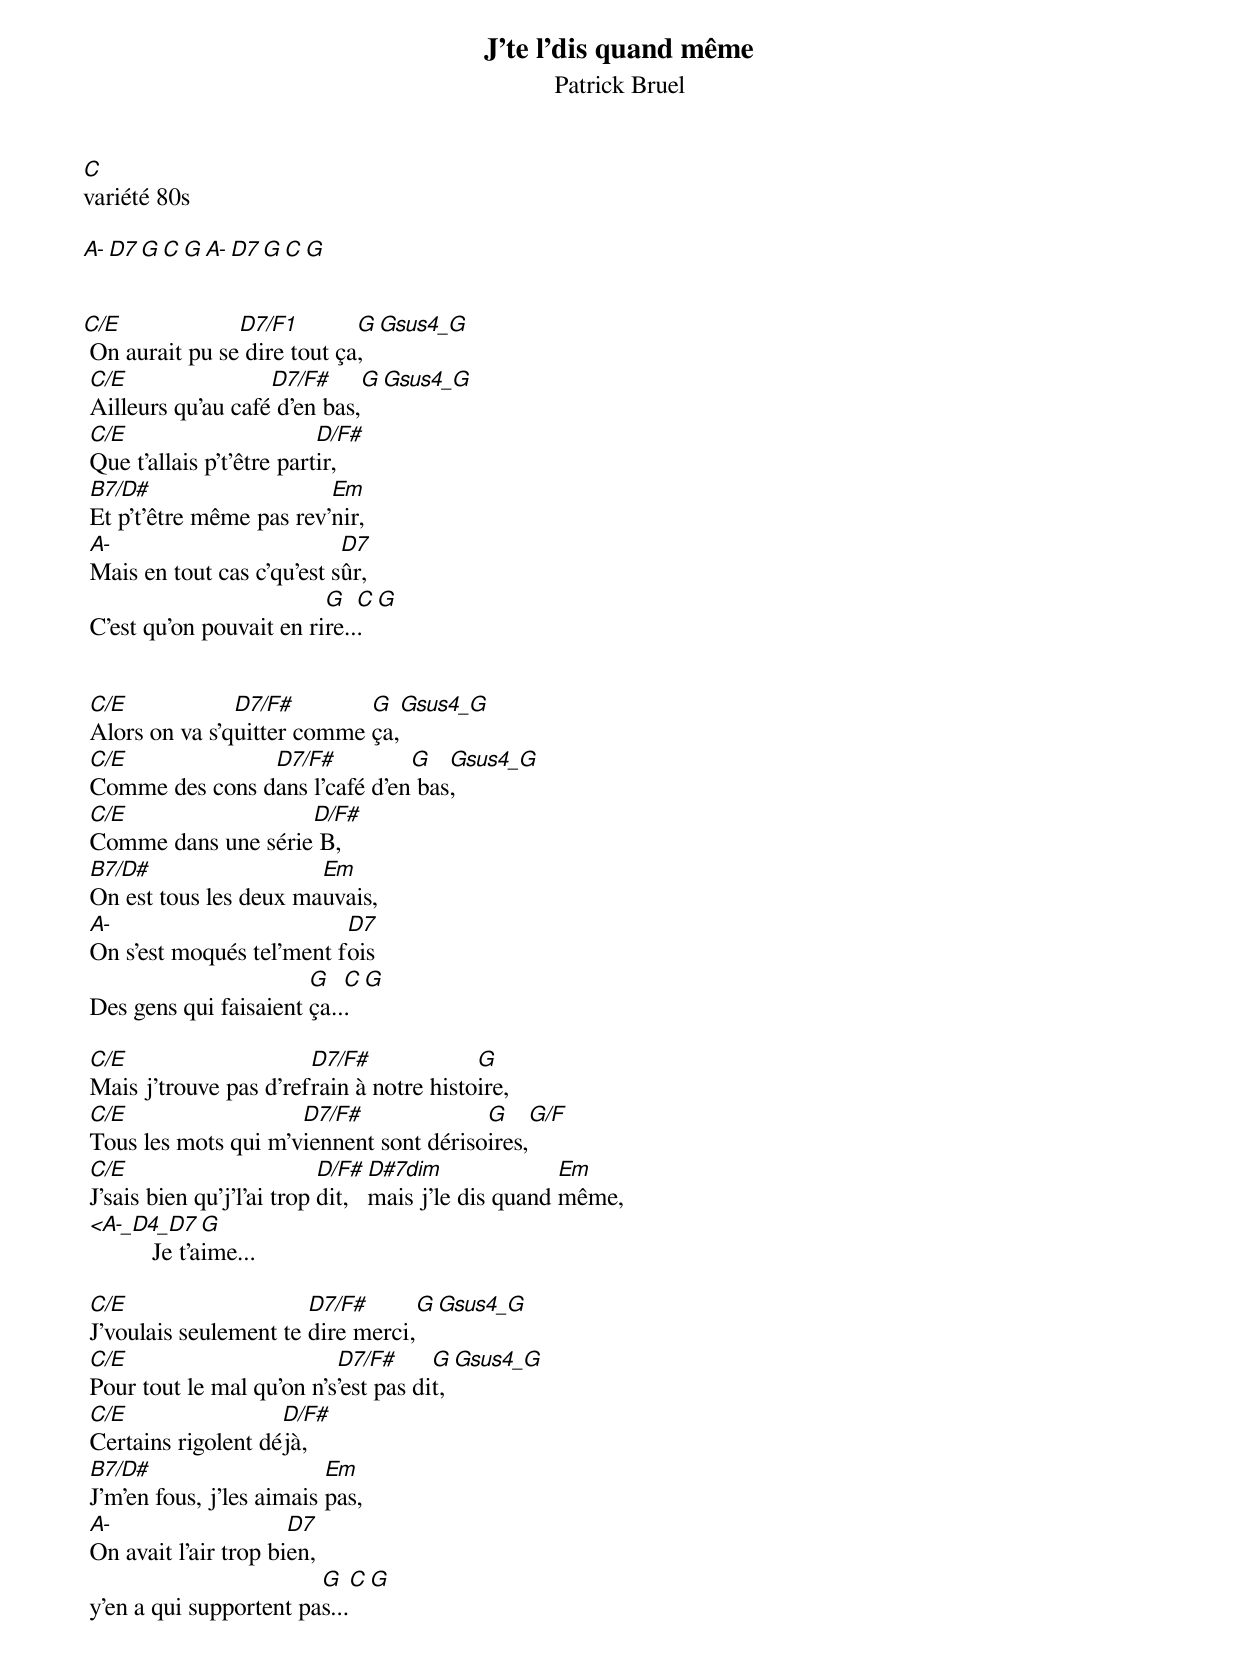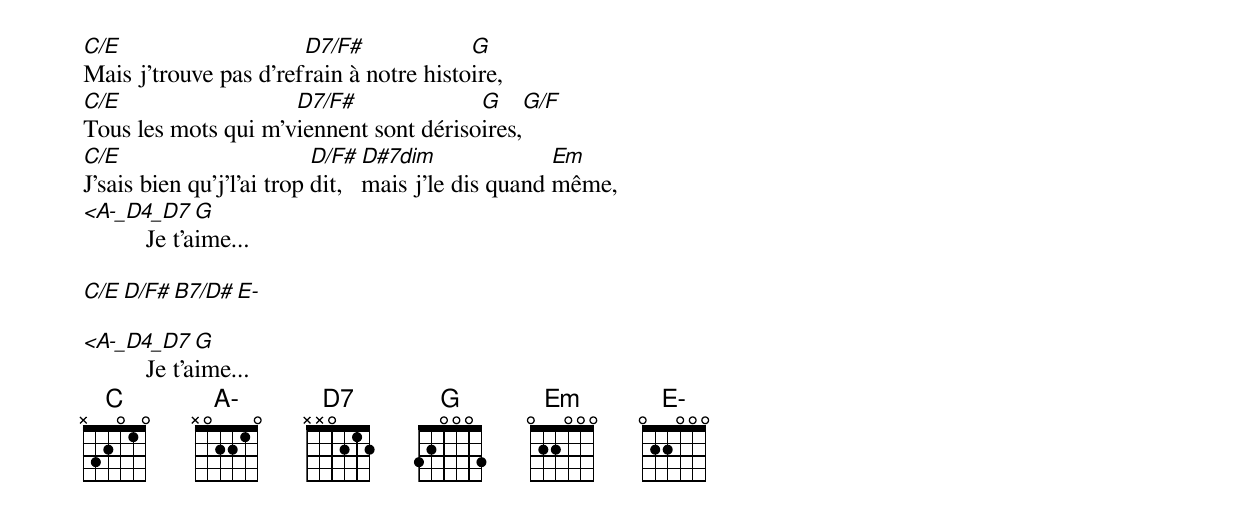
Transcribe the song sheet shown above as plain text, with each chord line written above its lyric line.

J'te l'dis quand même
Patrick Bruel
C
variété 80s

A-     D7        G        C        G       A-      D7       G     C      G


C/E             D7/F1        G   Gsus4_G
 On aurait pu se dire tout ça,
 C/E                D7/F#     G   Gsus4_G
 Ailleurs qu'au café d'en bas,
 C/E                       D/F#
 Que t'allais p't'être partir,
 B7/D#                    Em
 Et p't'être même pas rev'nir,
 A-                         D7
 Mais en tout cas c'qu'est sûr,
                          G   C   G
 C'est qu'on pouvait en rire...


 C/E            D7/F#        G   Gsus4_G
 Alors on va s'quitter comme ça,
 C/E             D7/F#          G   Gsus4_G
 Comme des cons dans l'café d'en bas,
 C/E                 D/F#
 Comme dans une série B,
 B7/D#                  Em
 On est tous les deux mauvais,
 A-                        D7
 On s'est moqués tel'ment fois
                        G   C   G
 Des gens qui faisaient ça...

 C/E                    D7/F#             G
 Mais j'trouve pas d'refrain à notre histoire,
 C/E                  D7/F#              G    G/F
 Tous les mots qui m'viennent sont dérisoires,
 C/E                        D/F#   D#7dim              Em
 J'sais bien qu'j'l'ai trop dit,   mais j'le dis quand même,
 <A-_D4_D7       G
           Je t'aime...

 C/E                    D7/F#        G   Gsus4_G
 J'voulais seulement te dire merci,
 C/E                       D7/F#      G   Gsus4_G
 Pour tout le mal qu'on n's'est pas dit,
 C/E                 D/F#
 Certains rigolent déjà,
 B7/D#                     Em
 J'm'en fous, j'les aimais pas,
 A-                    D7
 On avait l'air trop bien,
                         G   C   G
 y'en a qui supportent pas...

C/E                    D7/F#             G
Mais j'trouve pas d'refrain à notre histoire,
C/E                  D7/F#              G    G/F
Tous les mots qui m'viennent sont dérisoires,
C/E                        D/F#   D#7dim              Em
J'sais bien qu'j'l'ai trop dit,   mais j'le dis quand même,
<A-_D4_D7       G
          Je t'aime...

C/E             D/F#                B7/D#                  E-

<A-_D4_D7       G
          Je t'aime...
